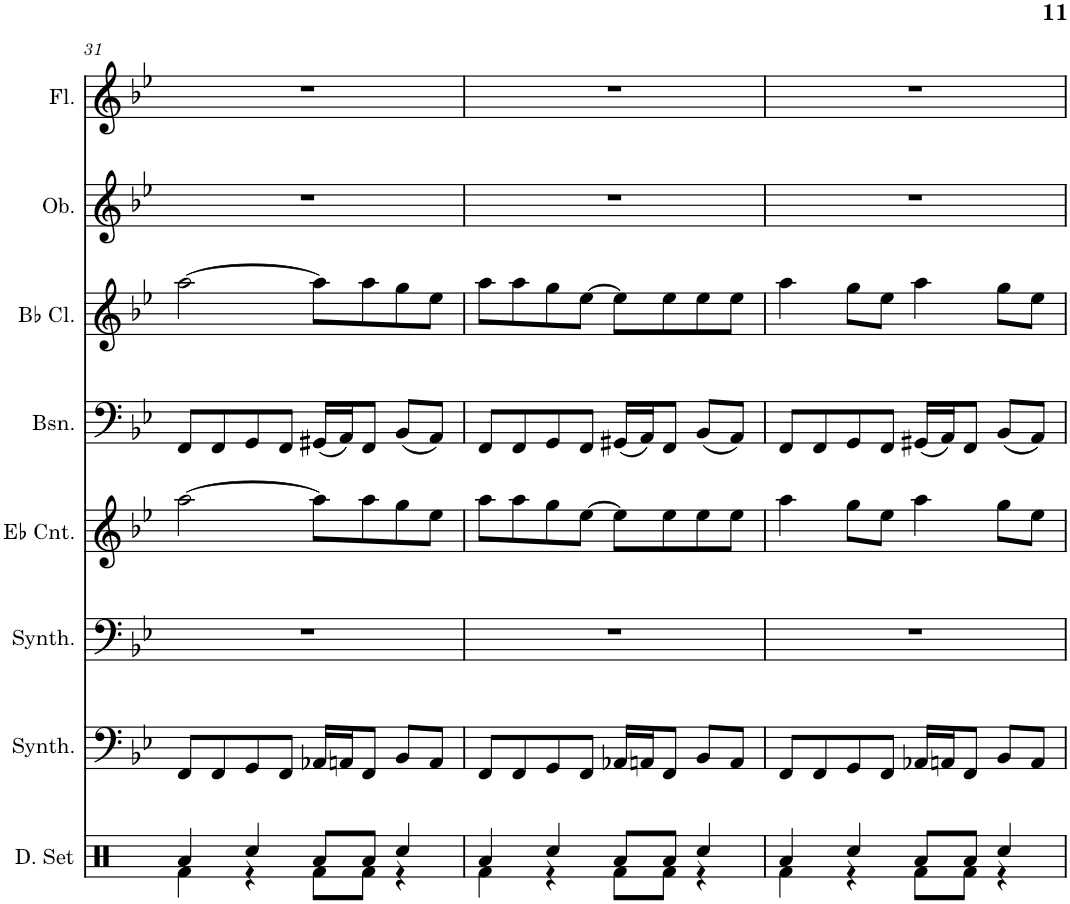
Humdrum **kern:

**kern	**kern	**kern	**kern	**kern	**kern	**kern	**kern
*part8	*part7	*part6	*part5	*part4	*part3	*part2	*part1
*staff8	*staff7	*staff6	*staff5	*staff4	*staff3	*staff2	*staff1
*I"Drumset, Percussion	*I"Bass Synthesizer, Synth Bass	*I"Brass Synthesizer, Brass Accomp.	*I"Eb Cornet, Trumpet	*I"Bassoon	*I"Bb Clarinet	*I"Oboe	*I"Flute
*I'D. Set	*I'Synth.	*I'Synth.	*I'Eb Cnt.	*I'Bsn.	*I'Bb Cl.	*I'Ob.	*I'Fl.
!!LO:PB:g=z
*clefX	*clefF4	*clefF4	*clefG2	*clefF4	*clefG2	*clefG2	*clefG2
*	*	*	*ITrd1c2	*	*ITrd1c2	*	*
*k[]	*k[b-e-]	*k[b-e-]	*k[b-e-]	*k[b-e-]	*k[b-e-]	*k[b-e-]	*k[b-e-]
*M4/4	*M4/4	*M4/4	*M4/4	*M4/4	*M4/4	*M4/4	*M4/4
=31	=31	=31	=31	=31	=31	=31	=31
*^	*	*	*	*	*	*	*
4Ra/	4Rf\	8FF/L	1r	[2aa\	8FF/L	[2aa\	1r	1r
.	.	8FF/	.	.	8FF/	.	.	.
4Rcc/	4r	8GG/	.	.	8GG/	.	.	.
.	.	8FF/J	.	.	8FF/J	.	.	.
8Ra/L	8Rf\L	16AA-X/LL	.	8aa\L]	(16GG#X/LL	8aa\L]	.	.
.	.	16AAn/J	.	.	16AA/J)	.	.	.
8Ra/J	8Rf\J	8FF/J	.	8aa\	8FF/J	8aa\	.	.
4Rcc/	4r	8BB-/L	.	8gg\	(8BB-/L	8gg\	.	.
.	.	8AA/J	.	8ee-\J	8AA/J)	8ee-\J	.	.
=32	=32	=32	=32	=32	=32	=32	=32	=32
4Ra/	4Rf\	8FF/L	1r	8aa\L	8FF/L	8aa\L	1r	1r
.	.	8FF/	.	8aa\	8FF/	8aa\	.	.
4Rcc/	4r	8GG/	.	8gg\	8GG/	8gg\	.	.
.	.	8FF/J	.	[8ee-\J	8FF/J	[8ee-\J	.	.
8Ra/L	8Rf\L	16AA-X/LL	.	8ee-\L]	(16GG#X/LL	8ee-\L]	.	.
.	.	16AAn/J	.	.	16AA/J)	.	.	.
8Ra/J	8Rf\J	8FF/J	.	8ee-\	8FF/J	8ee-\	.	.
4Rcc/	4r	8BB-/L	.	8ee-\	(8BB-/L	8ee-\	.	.
.	.	8AA/J	.	8ee-\J	8AA/J)	8ee-\J	.	.
=33	=33	=33	=33	=33	=33	=33	=33	=33
4Ra/	4Rf\	8FF/L	1r	4aa\	8FF/L	4aa\	1r	1r
.	.	8FF/	.	.	8FF/	.	.	.
4Rcc/	4r	8GG/	.	8gg\L	8GG/	8gg\L	.	.
.	.	8FF/J	.	8ee-\J	8FF/J	8ee-\J	.	.
8Ra/L	8Rf\L	16AA-X/LL	.	4aa\	(16GG#X/LL	4aa\	.	.
.	.	16AAn/J	.	.	16AA/J)	.	.	.
8Ra/J	8Rf\J	8FF/J	.	.	8FF/J	.	.	.
4Rcc/	4r	8BB-/L	.	8gg\L	(8BB-/L	8gg\L	.	.
.	.	8AA/J	.	8ee-\J	8AA/J)	8ee-\J	.	.
*v	*v	*	*	*	*	*	*	*
=	=	=	=	=	=	=	=
*-	*-	*-	*-	*-	*-	*-	*-
